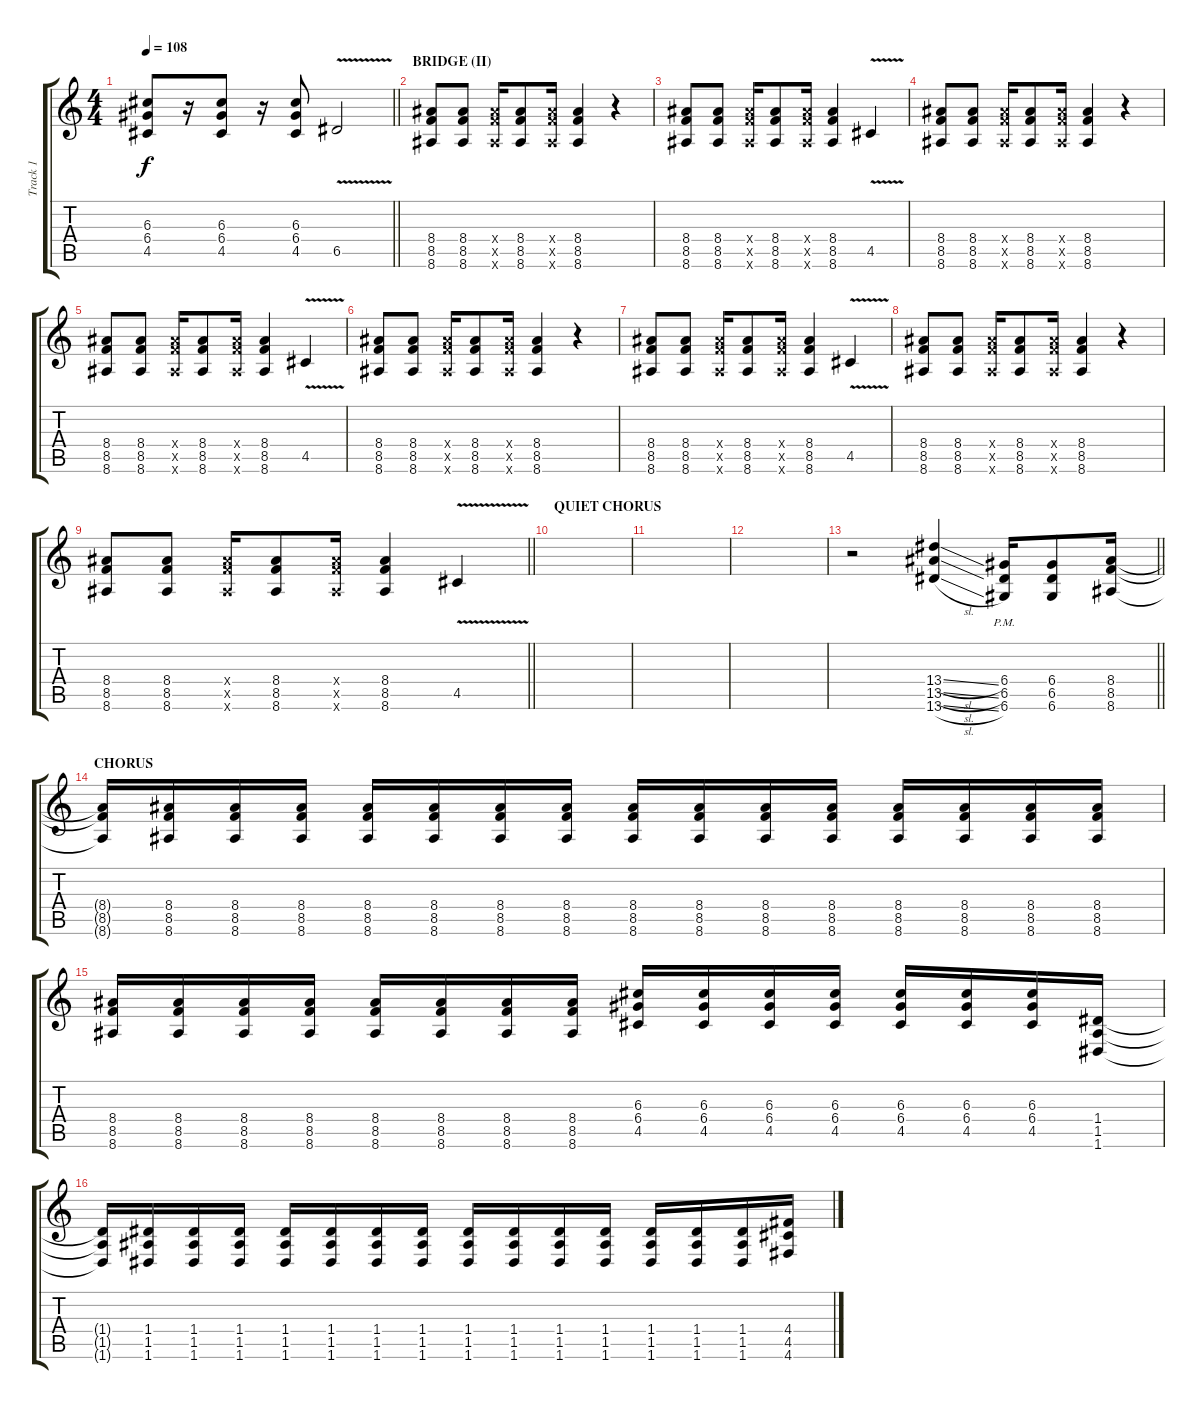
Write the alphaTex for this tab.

\track ("Track 1" "Track 1") {instrument distortionguitar}
\staff {score tabs}
\tuning (E4 B3 G3 D3 A2 D2) {hide}
\ts (4 4)
\tempo 108
\clef g2
\barLineRight lightlight
\ks c
(6.3 6.4 4.5).8{dy f} r.16 (6.3 6.4 4.5).8 r.16 (6.3 6.4 4.5).8 6.5{v}.2 |
\section ("" "BRIDGE (II)")
(8.4 8.5 8.6).8 (8.4 8.5 8.6).8 (8.4{x} 8.5{x} 8.6{x}).16 (8.4 8.5 8.6).8 (8.4{x} 8.5{x} 8.6{x}).16 (8.4 8.5 8.6).4 r.4 |
(8.4 8.5 8.6).8 (8.4 8.5 8.6).8 (8.4{x} 8.5{x} 8.6{x}).16 (8.4 8.5 8.6).8 (8.4{x} 8.5{x} 8.6{x}).16 (8.4 8.5 8.6).4 4.5{v}.4 |
(8.4 8.5 8.6).8 (8.4 8.5 8.6).8 (8.4{x} 8.5{x} 8.6{x}).16 (8.4 8.5 8.6).8 (8.4{x} 8.5{x} 8.6{x}).16 (8.4 8.5 8.6).4 r.4 |
(8.4 8.5 8.6).8 (8.4 8.5 8.6).8 (8.4{x} 8.5{x} 8.6{x}).16 (8.4 8.5 8.6).8 (8.4{x} 8.5{x} 8.6{x}).16 (8.4 8.5 8.6).4 4.5{v}.4 |
(8.4 8.5 8.6).8 (8.4 8.5 8.6).8 (8.4{x} 8.5{x} 8.6{x}).16 (8.4 8.5 8.6).8 (8.4{x} 8.5{x} 8.6{x}).16 (8.4 8.5 8.6).4 r.4 |
(8.4 8.5 8.6).8 (8.4 8.5 8.6).8 (8.4{x} 8.5{x} 8.6{x}).16 (8.4 8.5 8.6).8 (8.4{x} 8.5{x} 8.6{x}).16 (8.4 8.5 8.6).4 4.5{v}.4 |
(8.4 8.5 8.6).8 (8.4 8.5 8.6).8 (8.4{x} 8.5{x} 8.6{x}).16 (8.4 8.5 8.6).8 (8.4{x} 8.5{x} 8.6{x}).16 (8.4 8.5 8.6).4 r.4 |
\barLineRight lightlight
(8.4 8.5 8.6).8 (8.4 8.5 8.6).8 (8.4{x} 8.5{x} 8.6{x}).16 (8.4 8.5 8.6).8 (8.4{x} 8.5{x} 8.6{x}).16 (8.4 8.5 8.6).4 4.5{v}.4 |
\section ("" "QUIET CHORUS")
|
|
|
\barLineRight lightlight
r.2 (13.4{sl} 13.5{sl} 13.6{sl}).4 (6.4{pm} 6.5{pm} 6.6{pm}).16 (6.4 6.5 6.6).8 (8.4 8.5 8.6).16 |
\section ("" "CHORUS")
(8.4{t} 8.5{t} 8.6{t}).16 (8.4 8.5 8.6).16 (8.4 8.5 8.6).16 (8.4 8.5 8.6).16 (8.4 8.5 8.6).16 (8.4 8.5 8.6).16 (8.4 8.5 8.6).16 (8.4 8.5 8.6).16 (8.4 8.5 8.6).16 (8.4 8.5 8.6).16 (8.4 8.5 8.6).16 (8.4 8.5 8.6).16 (8.4 8.5 8.6).16 (8.4 8.5 8.6).16 (8.4 8.5 8.6).16 (8.4 8.5 8.6).16 |
(8.4 8.5 8.6).16 (8.4 8.5 8.6).16 (8.4 8.5 8.6).16 (8.4 8.5 8.6).16 (8.4 8.5 8.6).16 (8.4 8.5 8.6).16 (8.4 8.5 8.6).16 (8.4 8.5 8.6).16 (6.3 6.4 4.5).16 (6.3 6.4 4.5).16 (6.3 6.4 4.5).16 (6.3 6.4 4.5).16 (6.3 6.4 4.5).16 (6.3 6.4 4.5).16 (6.3 6.4 4.5).16 (1.4 1.5 1.6).16 |
(1.4{t} 1.5{t} 1.6{t}).16 (1.4 1.5 1.6).16 (1.4 1.5 1.6).16 (1.4 1.5 1.6).16 (1.4 1.5 1.6).16 (1.4 1.5 1.6).16 (1.4 1.5 1.6).16 (1.4 1.5 1.6).16 (1.4 1.5 1.6).16 (1.4 1.5 1.6).16 (1.4 1.5 1.6).16 (1.4 1.5 1.6).16 (1.4 1.5 1.6).16 (1.4 1.5 1.6).16 (1.4 1.5 1.6).16 (4.4 4.5 4.6).16
